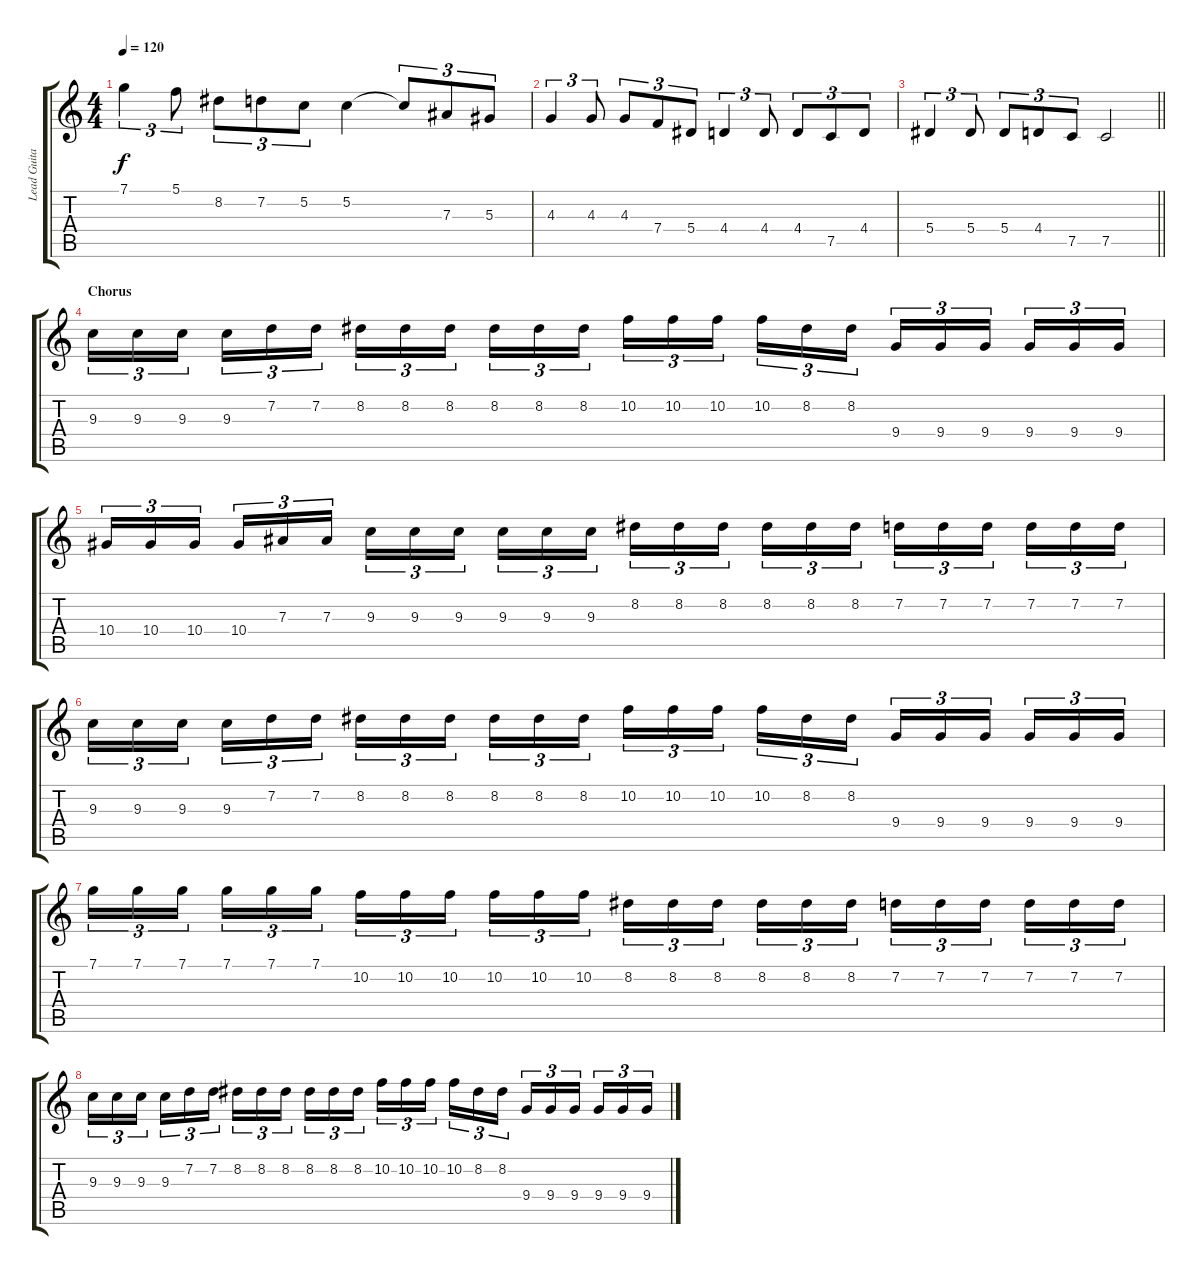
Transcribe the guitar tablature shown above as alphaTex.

\track ("Lead Guitar" "Lead Guita") {instrument overdrivenguitar}
\staff {score tabs}
\tuning (C4 G3 Eb3 Bb2 F2 C2) {hide}
\ts (4 4)
\tempo 120
\clef g2
\ks c
7.1.4{tu (3 2) dy f} 5.1.8{tu (3 2)} 8.2.8{tu (3 2)} 7.2.8{tu (3 2)} 5.2.8{tu (3 2)} 5.2.4 5.2{t}.8{tu (3 2)} 7.3.8{tu (3 2)} 5.3.8{tu (3 2)} |
4.3.4{tu (3 2)} 4.3.8{tu (3 2)} 4.3.8{tu (3 2)} 7.4.8{tu (3 2)} 5.4.8{tu (3 2)} 4.4.4{tu (3 2)} 4.4.8{tu (3 2)} 4.4.8{tu (3 2)} 7.5.8{tu (3 2)} 4.4.8{tu (3 2)} |
\barLineRight lightlight
5.4.4{tu (3 2)} 5.4.8{tu (3 2)} 5.4.8{tu (3 2)} 4.4.8{tu (3 2)} 7.5.8{tu (3 2)} 7.5.2 |
\section ("" "Chorus")
9.3.16{tu (3 2)} 9.3.16{tu (3 2)} 9.3.16{tu (3 2)} 9.3.16{tu (3 2)} 7.2.16{tu (3 2)} 7.2.16{tu (3 2)} 8.2.16{tu (3 2)} 8.2.16{tu (3 2)} 8.2.16{tu (3 2)} 8.2.16{tu (3 2)} 8.2.16{tu (3 2)} 8.2.16{tu (3 2)} 10.2.16{tu (3 2)} 10.2.16{tu (3 2)} 10.2.16{tu (3 2)} 10.2.16{tu (3 2)} 8.2.16{tu (3 2)} 8.2.16{tu (3 2)} 9.4.16{tu (3 2)} 9.4.16{tu (3 2)} 9.4.16{tu (3 2)} 9.4.16{tu (3 2)} 9.4.16{tu (3 2)} 9.4.16{tu (3 2)} |
10.4.16{tu (3 2)} 10.4.16{tu (3 2)} 10.4.16{tu (3 2)} 10.4.16{tu (3 2)} 7.3.16{tu (3 2)} 7.3.16{tu (3 2)} 9.3.16{tu (3 2)} 9.3.16{tu (3 2)} 9.3.16{tu (3 2)} 9.3.16{tu (3 2)} 9.3.16{tu (3 2)} 9.3.16{tu (3 2)} 8.2.16{tu (3 2)} 8.2.16{tu (3 2)} 8.2.16{tu (3 2)} 8.2.16{tu (3 2)} 8.2.16{tu (3 2)} 8.2.16{tu (3 2)} 7.2.16{tu (3 2)} 7.2.16{tu (3 2)} 7.2.16{tu (3 2)} 7.2.16{tu (3 2)} 7.2.16{tu (3 2)} 7.2.16{tu (3 2)} |
9.3.16{tu (3 2)} 9.3.16{tu (3 2)} 9.3.16{tu (3 2)} 9.3.16{tu (3 2)} 7.2.16{tu (3 2)} 7.2.16{tu (3 2)} 8.2.16{tu (3 2)} 8.2.16{tu (3 2)} 8.2.16{tu (3 2)} 8.2.16{tu (3 2)} 8.2.16{tu (3 2)} 8.2.16{tu (3 2)} 10.2.16{tu (3 2)} 10.2.16{tu (3 2)} 10.2.16{tu (3 2)} 10.2.16{tu (3 2)} 8.2.16{tu (3 2)} 8.2.16{tu (3 2)} 9.4.16{tu (3 2)} 9.4.16{tu (3 2)} 9.4.16{tu (3 2)} 9.4.16{tu (3 2)} 9.4.16{tu (3 2)} 9.4.16{tu (3 2)} |
7.1.16{tu (3 2)} 7.1.16{tu (3 2)} 7.1.16{tu (3 2)} 7.1.16{tu (3 2)} 7.1.16{tu (3 2)} 7.1.16{tu (3 2)} 10.2.16{tu (3 2)} 10.2.16{tu (3 2)} 10.2.16{tu (3 2)} 10.2.16{tu (3 2)} 10.2.16{tu (3 2)} 10.2.16{tu (3 2)} 8.2.16{tu (3 2)} 8.2.16{tu (3 2)} 8.2.16{tu (3 2)} 8.2.16{tu (3 2)} 8.2.16{tu (3 2)} 8.2.16{tu (3 2)} 7.2.16{tu (3 2)} 7.2.16{tu (3 2)} 7.2.16{tu (3 2)} 7.2.16{tu (3 2)} 7.2.16{tu (3 2)} 7.2.16{tu (3 2)} |
9.3.16{tu (3 2)} 9.3.16{tu (3 2)} 9.3.16{tu (3 2)} 9.3.16{tu (3 2)} 7.2.16{tu (3 2)} 7.2.16{tu (3 2)} 8.2.16{tu (3 2)} 8.2.16{tu (3 2)} 8.2.16{tu (3 2)} 8.2.16{tu (3 2)} 8.2.16{tu (3 2)} 8.2.16{tu (3 2)} 10.2.16{tu (3 2)} 10.2.16{tu (3 2)} 10.2.16{tu (3 2)} 10.2.16{tu (3 2)} 8.2.16{tu (3 2)} 8.2.16{tu (3 2)} 9.4.16{tu (3 2)} 9.4.16{tu (3 2)} 9.4.16{tu (3 2)} 9.4.16{tu (3 2)} 9.4.16{tu (3 2)} 9.4.16{tu (3 2)}
